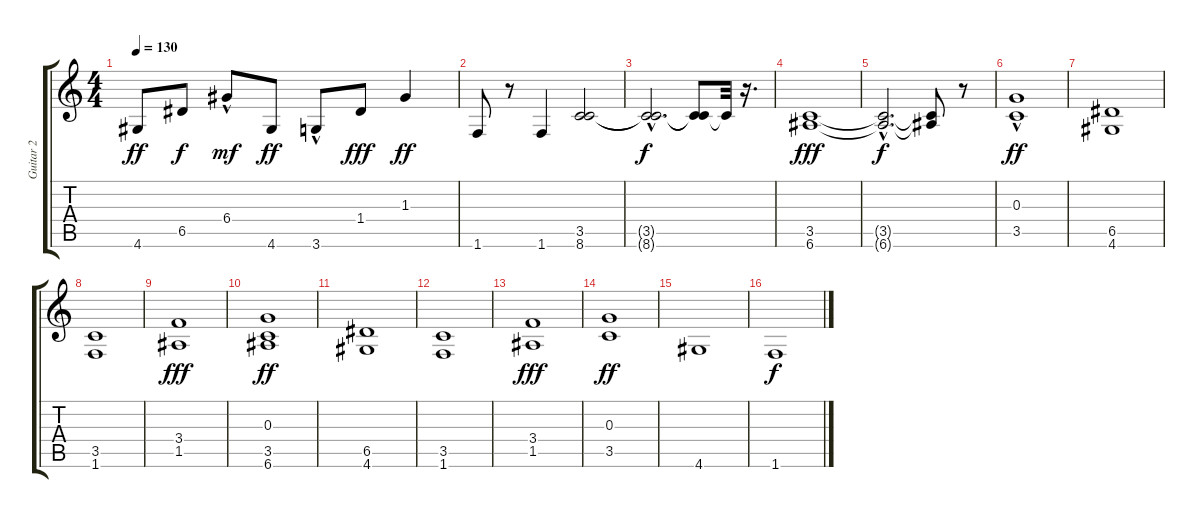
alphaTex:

\track ("Guitar 2" "Guitar 2") {instrument distortionguitar}
\staff {score tabs}
\tuning (E4 B3 G3 D3 A2 E2) {hide}
\ts (4 4)
\tempo 130
\clef g2
\ks c
4.6.8{dy ff} 6.5.8{dy f} 6.4{hac}.8{dy mf} 4.6.8{dy ff} 3.6{hac}.8 1.4.8{dy fff} 1.3.4{dy ff} |
1.6.8 r.8 1.6.4 (3.5 8.6).2 |
(3.5{hac t} 8.6{hac t}).2{d dy f} (3.5{t} 8.6{t}).8 8.6{t}.32 r.16{d} |
(3.5 6.6).1{dy fff} |
(3.5{hac t} 6.6{hac t}).2{d dy f} (3.5{t} 6.6{t}).8 r.8 |
(0.3{hac} 3.5).1{dy ff} |
(6.5 4.6).1 |
(3.5 1.6).1 |
(3.4 1.5).1{dy fff} |
(0.3 3.5 6.6).1{dy ff} |
(6.5 4.6).1 |
(3.5 1.6).1 |
(3.4 1.5).1{dy fff} |
(0.3 3.5).1{dy ff} |
4.6.1 |
1.6.1{dy f}
